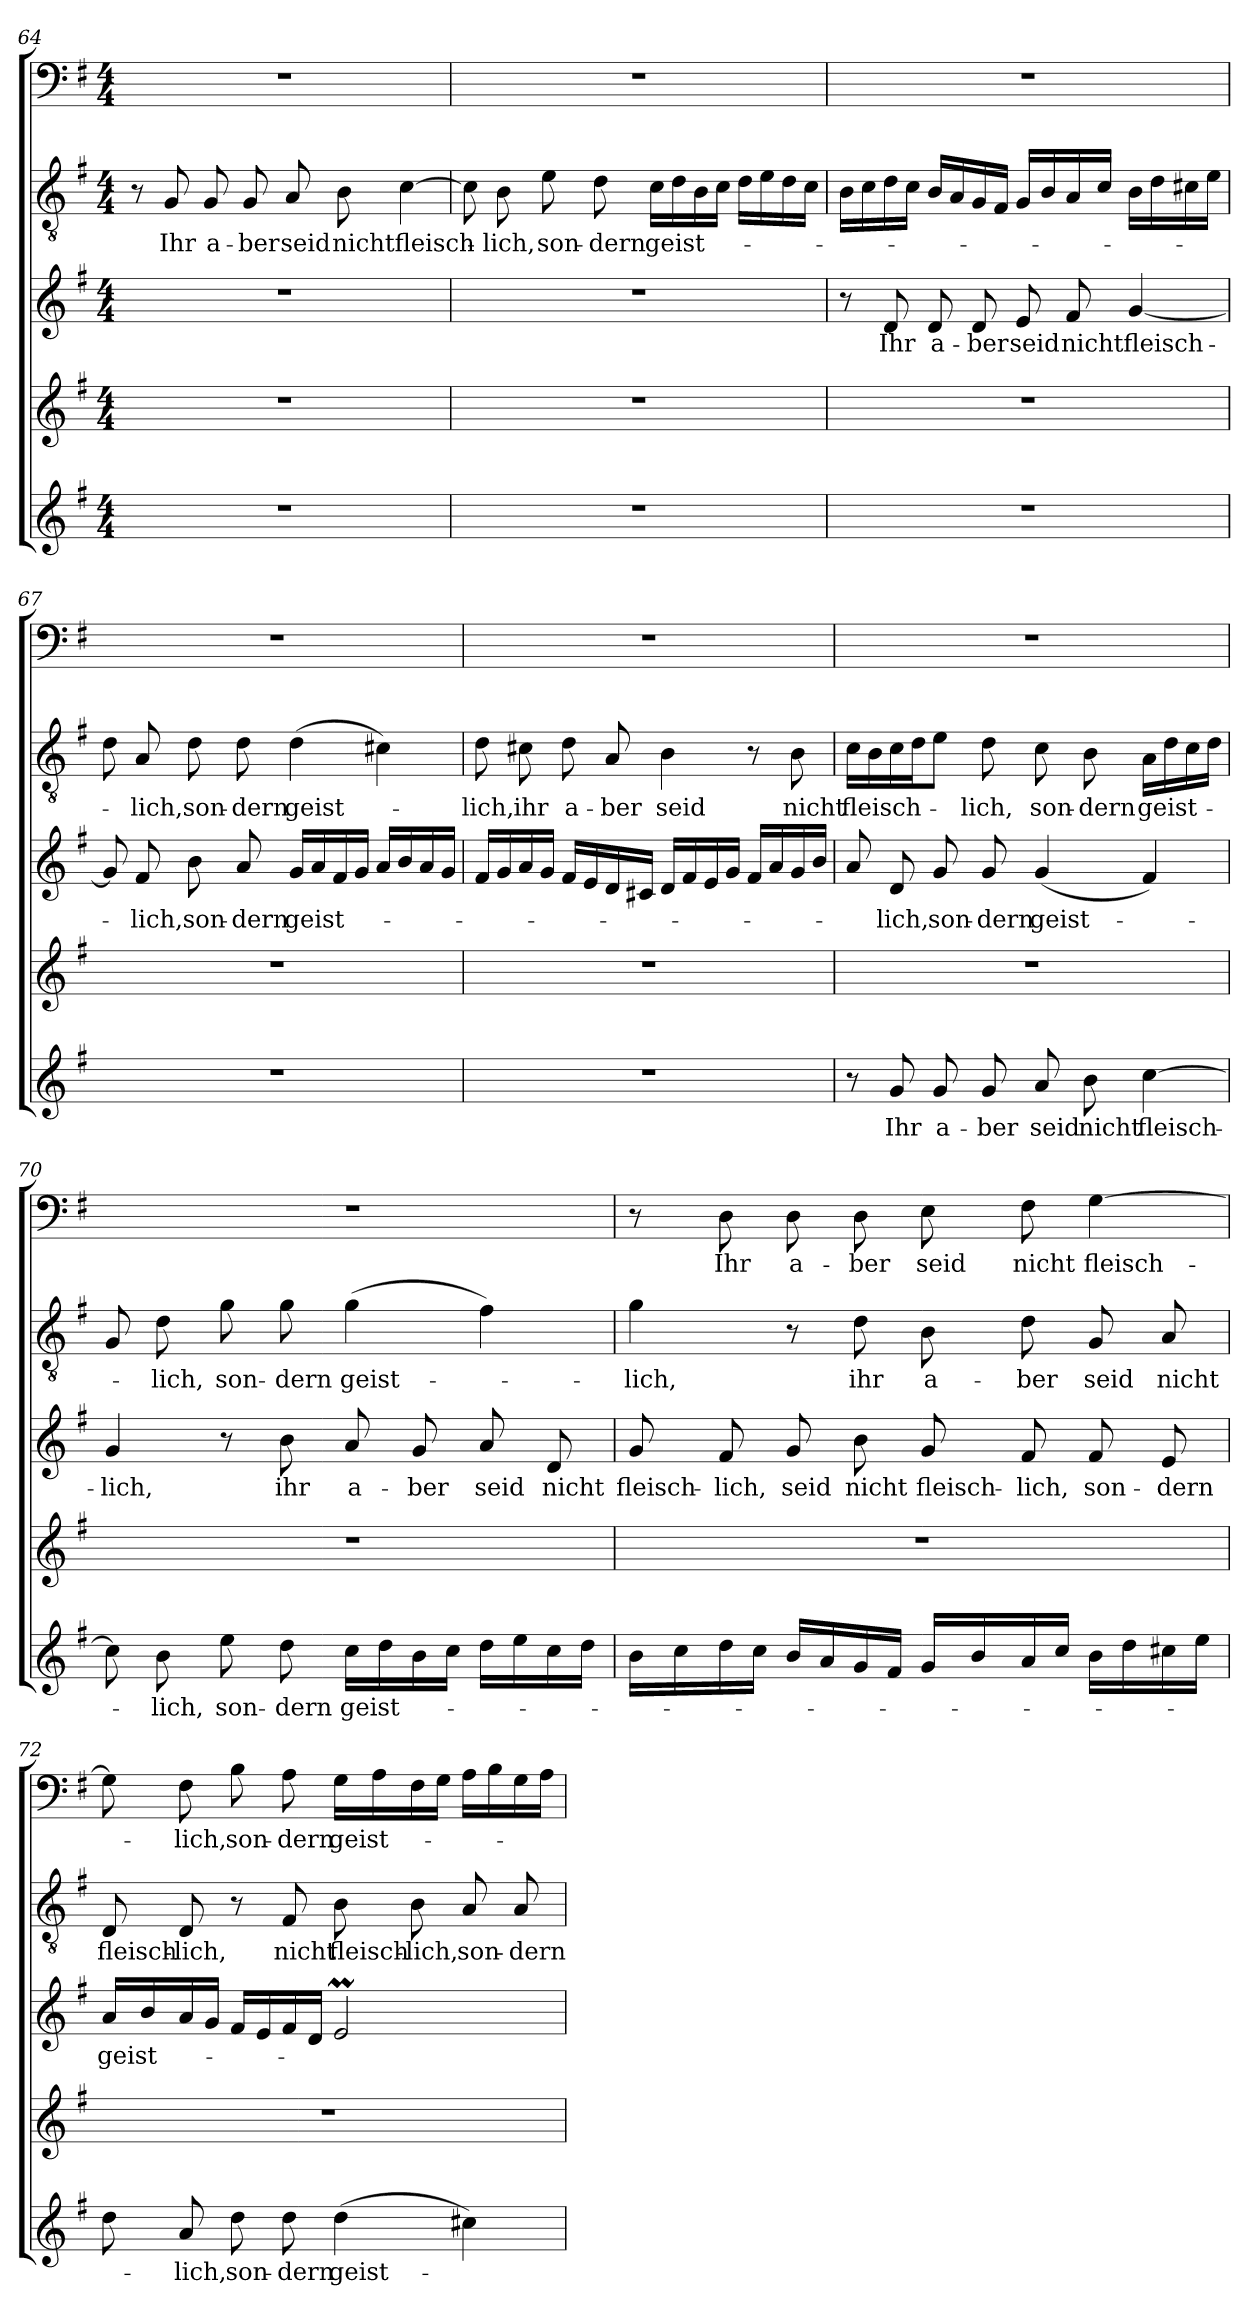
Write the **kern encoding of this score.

**kern	**text	**kern	**kern	**text	**kern	**text	**kern	**text
*part5	*part5	*part4	*part3	*part3	*part2	*part2	*part1	*part1
*staff5	*staff5	*staff4	*staff3	*staff3	*staff2	*staff2	*staff1	*staff1
*clefG2	*	*clefG2	*clefG2	*	*clefGv2	*	*clefF4	*
*k[f#]	*	*k[f#]	*k[f#]	*	*k[f#]	*	*k[f#]	*
*e:	*	*e:	*e:	*	*e:	*	*e:	*
*M4/4	*	*M4/4	*M4/4	*	*M4/4	*	*M4/4	*
=64	=64	=64	=64	=64	=64	=64	=64	=64
1r	.	1r	1r	.	8r	.	1r	.
.	.	.	.	.	8G/	Ihr	.	.
.	.	.	.	.	8G/	a-	.	.
.	.	.	.	.	8G/	-ber	.	.
.	.	.	.	.	8A/	seid	.	.
.	.	.	.	.	8B\	nicht	.	.
.	.	.	.	.	[4c\	fleisch-	.	.
=65	=65	=65	=65	=65	=65	=65	=65	=65
1r	.	1r	1r	.	8c\]	.	1r	.
.	.	.	.	.	8B\	-lich,	.	.
.	.	.	.	.	8e\	son-	.	.
.	.	.	.	.	8d\	-dern	.	.
.	.	.	.	.	16c\LL	geist-	.	.
.	.	.	.	.	16d\	.	.	.
.	.	.	.	.	16B\	.	.	.
.	.	.	.	.	16c\JJ	.	.	.
.	.	.	.	.	16d\LL	.	.	.
.	.	.	.	.	16e\	.	.	.
.	.	.	.	.	16d\	.	.	.
.	.	.	.	.	16c\JJ	.	.	.
=66	=66	=66	=66	=66	=66	=66	=66	=66
1r	.	1r	8r	.	16B\LL	.	1r	.
.	.	.	.	.	16c\	.	.	.
.	.	.	8d/	Ihr	16d\	.	.	.
.	.	.	.	.	16c\JJ	.	.	.
.	.	.	8d/	a-	16B/LL	.	.	.
.	.	.	.	.	16A/	.	.	.
.	.	.	8d/	-ber	16G/	.	.	.
.	.	.	.	.	16F#/JJ	.	.	.
.	.	.	8e/	seid	16G/LL	.	.	.
.	.	.	.	.	16B/	.	.	.
.	.	.	8f#/	nicht	16A/	.	.	.
.	.	.	.	.	16c/JJ	.	.	.
.	.	.	[4g/	fleisch-	16B\LL	.	.	.
.	.	.	.	.	16d\	.	.	.
.	.	.	.	.	16c#X\	.	.	.
.	.	.	.	.	16e\JJ	.	.	.
=67	=67	=67	=67	=67	=67	=67	=67	=67
1r	.	1r	8g/]	.	8d\	.	1r	.
.	.	.	8f#/	-lich,	8A/	-lich,	.	.
.	.	.	8b\	son-	8d\	son-	.	.
.	.	.	8a/	-dern	8d\	-dern	.	.
.	.	.	16g/LL	geist-	(4d\	geist-	.	.
.	.	.	16a/	.	.	.	.	.
.	.	.	16f#/	.	.	.	.	.
.	.	.	16g/JJ	.	.	.	.	.
.	.	.	16a/LL	.	4c#X\)	.	.	.
.	.	.	16b/	.	.	.	.	.
.	.	.	16a/	.	.	.	.	.
.	.	.	16g/JJ	.	.	.	.	.
=68	=68	=68	=68	=68	=68	=68	=68	=68
1r	.	1r	16f#/LL	.	8d\	-lich,	1r	.
.	.	.	16g/	.	.	.	.	.
.	.	.	16a/	.	8c#X\	ihr	.	.
.	.	.	16g/JJ	.	.	.	.	.
.	.	.	16f#/LL	.	8d\	a-	.	.
.	.	.	16e/	.	.	.	.	.
.	.	.	16d/	.	8A/	-ber	.	.
.	.	.	16c#X/JJ	.	.	.	.	.
.	.	.	16d/LL	.	4B\	seid	.	.
.	.	.	16f#/	.	.	.	.	.
.	.	.	16e/	.	.	.	.	.
.	.	.	16g/JJ	.	.	.	.	.
.	.	.	16f#/LL	.	8r	.	.	.
.	.	.	16a/	.	.	.	.	.
.	.	.	16g/	.	8B\	nicht	.	.
.	.	.	16b/JJ	.	.	.	.	.
=69	=69	=69	=69	=69	=69	=69	=69	=69
8r	.	1r	8a/	.	16c\LL	fleisch-	1r	.
.	.	.	.	.	16B\	.	.	.
8g/	Ihr	.	8d/	-lich,	16c\	.	.	.
.	.	.	.	.	16d\J	.	.	.
8g/	a-	.	8g/	son-	8e\J	.	.	.
8g/	-ber	.	8g/	-dern	8d\	-lich,	.	.
8a/	seid	.	(4g/	geist-	8c\	son-	.	.
8b\	nicht	.	.	.	8B\	-dern	.	.
[4cc\	fleisch-	.	4f#/)	.	16A\LL	geist-	.	.
.	.	.	.	.	16d\	.	.	.
.	.	.	.	.	16c\	.	.	.
.	.	.	.	.	16d\JJ	.	.	.
=70	=70	=70	=70	=70	=70	=70	=70	=70
8cc\]	.	1r	4g/	-lich,	8G/	.	1r	.
8b\	-lich,	.	.	.	8d\	-lich,	.	.
8ee\	son-	.	8r	.	8g\	son-	.	.
8dd\	-dern	.	8b\	ihr	8g\	-dern	.	.
16cc\LL	geist-	.	8a/	a-	(4g\	geist-	.	.
16dd\	.	.	.	.	.	.	.	.
16b\	.	.	8g/	-ber	.	.	.	.
16cc\JJ	.	.	.	.	.	.	.	.
16dd\LL	.	.	8a/	seid	4f#\)	.	.	.
16ee\	.	.	.	.	.	.	.	.
16cc\	.	.	8d/	nicht	.	.	.	.
16dd\JJ	.	.	.	.	.	.	.	.
=71	=71	=71	=71	=71	=71	=71	=71	=71
16b\LL	.	1r	8g/	fleisch-	4g\	-lich,	8r	.
16cc\	.	.	.	.	.	.	.	.
16dd\	.	.	8f#/	-lich,	.	.	8D\	Ihr
16cc\JJ	.	.	.	.	.	.	.	.
16b/LL	.	.	8g/	seid	8r	.	8D\	a-
16a/	.	.	.	.	.	.	.	.
16g/	.	.	8b\	nicht	8d\	ihr	8D\	-ber
16f#/JJ	.	.	.	.	.	.	.	.
16g/LL	.	.	8g/	fleisch-	8B\	a-	8E\	seid
16b/	.	.	.	.	.	.	.	.
16a/	.	.	8f#/	-lich,	8d\	-ber	8F#\	nicht
16cc/JJ	.	.	.	.	.	.	.	.
16b\LL	.	.	8f#/	son-	8G/	seid	[4G\	fleisch-
16dd\	.	.	.	.	.	.	.	.
16cc#X\	.	.	8e/	-dern	8A/	nicht	.	.
16ee\JJ	.	.	.	.	.	.	.	.
=72	=72	=72	=72	=72	=72	=72	=72	=72
8dd\	.	1r	16a/LL	geist-	8D/	fleisch-	8G\]	.
.	.	.	16b/	.	.	.	.	.
8a/	-lich,	.	16a/	.	8D/	-lich,	8F#\	-lich,
.	.	.	16g/JJ	.	.	.	.	.
8dd\	son-	.	16f#/LL	.	8r	.	8B\	son-
.	.	.	16e/	.	.	.	.	.
8dd\	-dern	.	16f#/	.	8F#/	nicht	8A\	-dern
.	.	.	16d/JJ	.	.	.	.	.
(4dd\	geist-	.	2eM/	.	8B\	fleisch-	16G\LL	geist-
.	.	.	.	.	.	.	16A\	.
.	.	.	.	.	8B\	-lich,	16F#\	.
.	.	.	.	.	.	.	16G\JJ	.
4cc#X\)	.	.	.	.	8A/	son-	16A\LL	.
.	.	.	.	.	.	.	16B\	.
.	.	.	.	.	8A/	-dern	16G\	.
.	.	.	.	.	.	.	16A\JJ	.
=	=	=	=	=	=	=	=	=
*-	*-	*-	*-	*-	*-	*-	*-	*-
